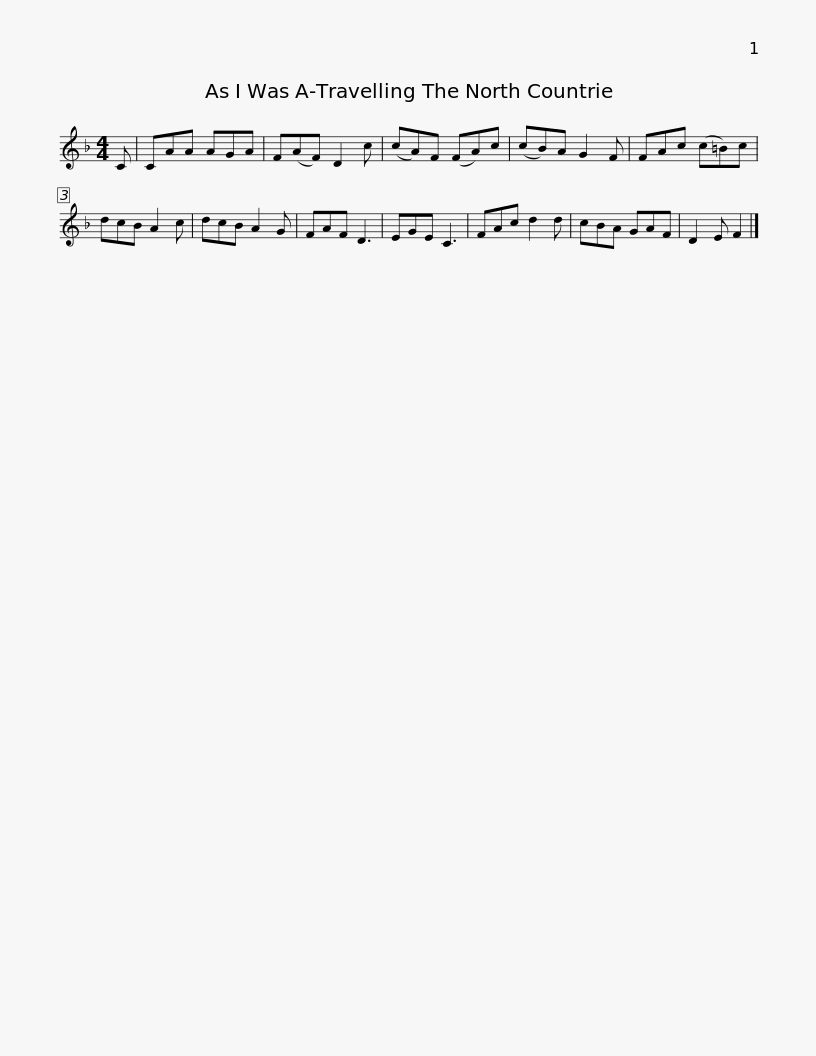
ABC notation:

X:1
L:1/8
M:4/4
I:linebreak $
K:F
V:1 treble
V:1
 C | CAA AGA | F(AF) D2 c | (cA)F (FA)c | (cB)A G2 F | %5
 FAc (c=B)c | dcB A2 c | dcB A2 G |$ FAF D3 | EGE C3 | %10
 FAc d2 d | cBA GAF | D2 E F2 |] %13
